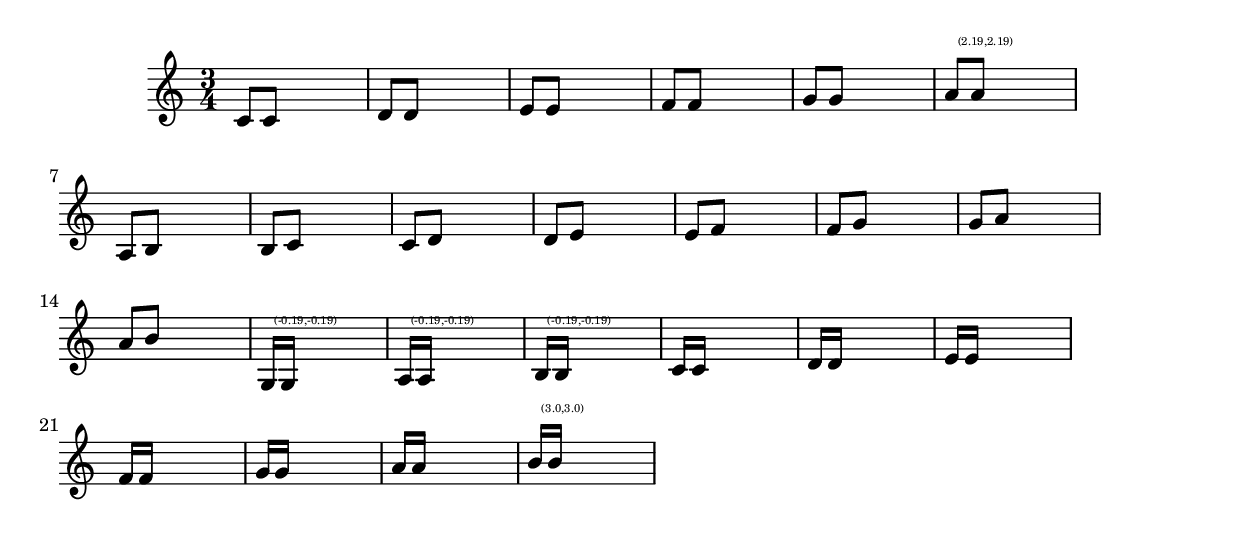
\header {

  texidoc = "This file tests a few standard beam quants, taken from
    Ted Ross' book. If LilyPond finds another quant, the correct quant
    is printed over the beam."

}
%% FIXME: This file should actually NOT produce any warnings!
#(ly:set-option 'warning-as-error #f)

\version "2.14.0"

\layout  {
  ragged-right = ##t
  #(define debug-beam-quanting #t)
}

filler = \new Voice \relative c' {
  \hideNotes
  e4 e
}
%

%%
%% Ross p108--112
primes = \relative c' {
  \time 3/4
  \assertBeamQuant #'(0 . 0)  #'(0 . 0)
  c8[ c]
  \filler
  \assertBeamQuant #'(1 . -1)  #'(1 . -1)
  d8[ d]

  \filler

  \assertBeamQuant #'(1 . 0)  #'(1 . 0)
  e8[ e]
  \filler


  \assertBeamQuant #'(2 . -1)  #'(2 . -1)
  f8[ f]
  \filler


  \assertBeamQuant #'(2 . 0)  #'(2 . 0)
  g8[ g]
  \filler


  \assertBeamQuant #'(2 . 1)  #'(2 . 1)
  a8[ a]
  \filler

%{
  \once \override Beam #'inspect-quants = #'(2.2 . 2.2)
  \assertBeamQuant
  a8[ a]
  \filler

%}

}


seconds = \relative c' {

  \assertBeamQuant #'(0 . 0)  #'(0 . 1)
  a8[ b]
  \filler


  \assertBeamQuant #'(0 . 0)  #'(0 . 1)
  b8[ c]
  \filler


  \assertBeamQuant #'(0 . 0)  #'(0 . 1)
  c8[ d]
  \filler

  \assertBeamQuant #'(1 . -1)  #'(1 . 0)
  d8[ e]
  \filler


  \assertBeamQuant #'(1 . 0)  #'(1 . 1)
  e8[ f]
  \filler


  \assertBeamQuant #'(2 . -1)  #'(2 . 0)
  f8[ g]
  \filler


  \assertBeamQuant #'(2 . 0)  #'(2 . 1)
  g8[ a]
  \filler

  \assertBeamQuant #'(3 . -1)  #'(3 . 0)
  a8[ b]
  \filler
}

filler = \new Voice \relative c' {
  \hideNotes
  e4 e4.
}

% Ross, p122
primeSixteenths = \relative c' {
  \stemUp
  \assertBeamQuant #'(0 . -1)  #'(0 . -1)
  g16[ g]
  \filler
  \assertBeamQuant #'(0 . -1)  #'(0 . -1)
  a16[ a]
  \filler
  \assertBeamQuant #'(0 . -1)  #'(0 . -1)
  b16[ b]
  \filler
  \assertBeamQuant #'(0 . 0)  #'(0 . 0)
  c16[ c]
  \filler
  \assertBeamQuant #'(1 . -1)  #'(1 . -1)
  d16[ d]
  \filler
  \assertBeamQuant #'(1 . 0)  #'(1 . 0)
  e16[ e]
  \filler
  \assertBeamQuant #'(2 .  -1)  #'(2 . -1)
  f16[ f]
  \filler
  \assertBeamQuant #'(2 . 0)  #'(2 . 0)
  g16[ g]
  \filler
  \assertBeamQuant #'(3 . -1)  #'(3 . -1)
  a16[ a]
  \filler
  \assertBeamQuant #'(3 . 0)  #'(3 . 0)
  b16[ b]
  \filler
}

\new Voice { \primes \seconds \primeSixteenths }

